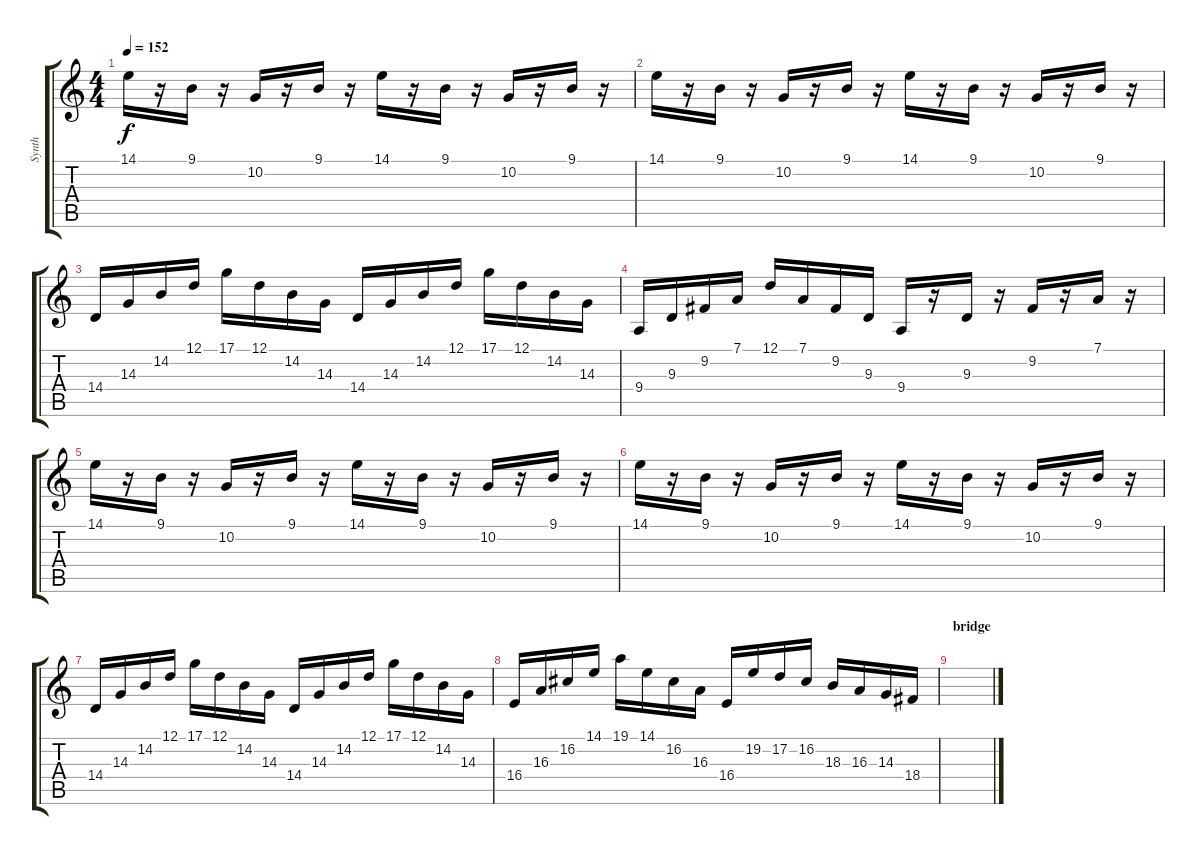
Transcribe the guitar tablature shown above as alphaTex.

\track ("Synth" "Synth") {instrument stringensemble1}
\staff {score tabs}
\tuning (D4 A3 F3 C3 G2 D2) {hide}
\ts (4 4)
\tempo 152
\clef g2
\ks c
14.1.16{dy f} r.16 9.1.16 r.16 10.2.16 r.16 9.1.16 r.16 14.1.16 r.16 9.1.16 r.16 10.2.16 r.16 9.1.16 r.16 |
14.1.16 r.16 9.1.16 r.16 10.2.16 r.16 9.1.16 r.16 14.1.16 r.16 9.1.16 r.16 10.2.16 r.16 9.1.16 r.16 |
14.4.16 14.3.16 14.2.16 12.1.16 17.1.16 12.1.16 14.2.16 14.3.16 14.4.16 14.3.16 14.2.16 12.1.16 17.1.16 12.1.16 14.2.16 14.3.16 |
9.4.16 9.3.16 9.2.16 7.1.16 12.1.16 7.1.16 9.2.16 9.3.16 9.4.16 r.16 9.3.16 r.16 9.2.16 r.16 7.1.16 r.16 |
14.1.16 r.16 9.1.16 r.16 10.2.16 r.16 9.1.16 r.16 14.1.16 r.16 9.1.16 r.16 10.2.16 r.16 9.1.16 r.16 |
14.1.16 r.16 9.1.16 r.16 10.2.16 r.16 9.1.16 r.16 14.1.16 r.16 9.1.16 r.16 10.2.16 r.16 9.1.16 r.16 |
14.4.16 14.3.16 14.2.16 12.1.16 17.1.16 12.1.16 14.2.16 14.3.16 14.4.16 14.3.16 14.2.16 12.1.16 17.1.16 12.1.16 14.2.16 14.3.16 |
16.4.16 16.3.16 16.2.16 14.1.16 19.1.16 14.1.16 16.2.16 16.3.16 16.4.16 19.2.16 17.2.16 16.2.16 18.3.16 16.3.16 14.3.16 18.4.16 |
\section ("" "bridge")
